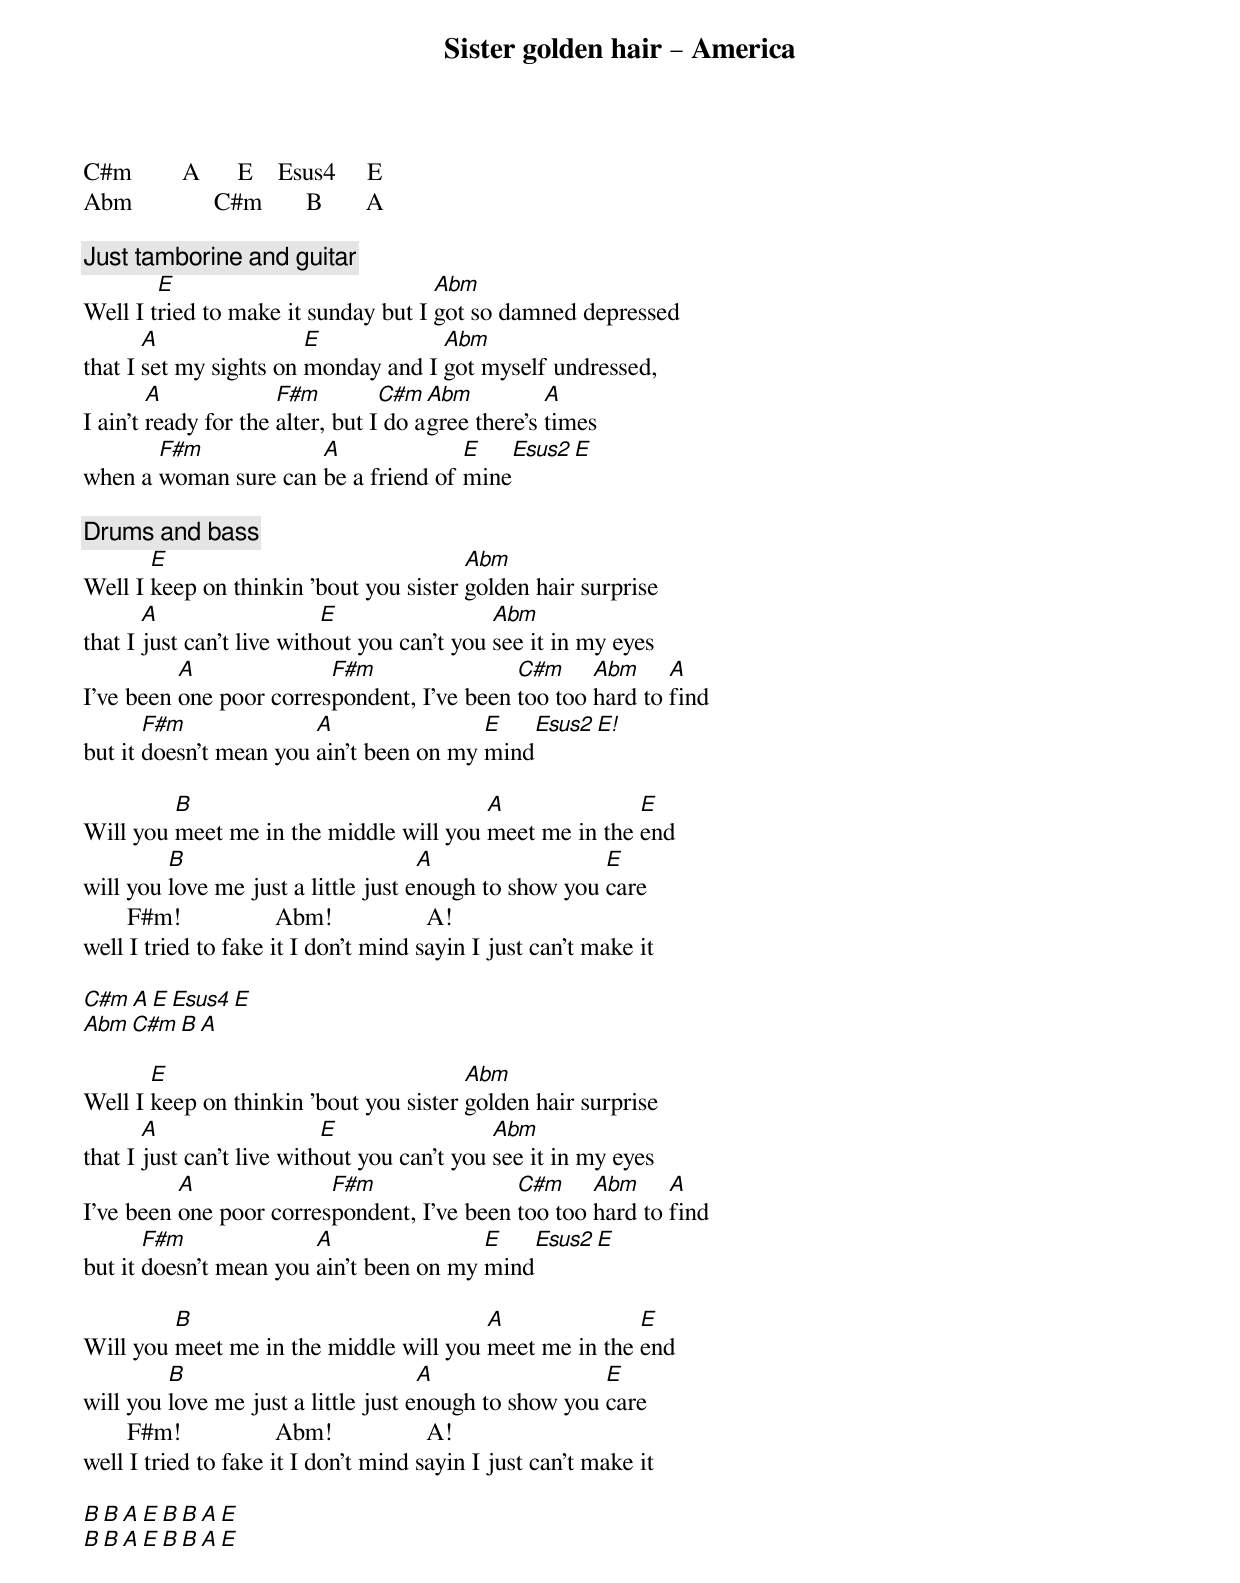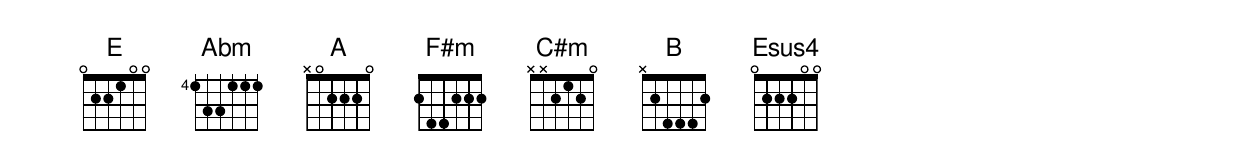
Sister golden hair – America

C#m        A      E    Esus4     E
Abm             C#m       B       A

[Just tamborine and guitar]
        E                            Abm
Well I tried to make it sunday but I got so damned depressed
       A                E            Abm
that I set my sights on monday and I got myself undressed,
        A             F#m         C#m  Abm          A
I ain't ready for the alter, but I do agree there's times
       F#m            A              E     Esus2   E
when a woman sure can be a friend of mine

[Drums and bass]
       E                                Abm
Well I keep on thinkin 'bout you sister golden hair surprise
       A                   E                 Abm
that I just can't live without you can't you see it in my eyes
          A              F#m                C#m     Abm     A
I've been one poor correspondent, I've been too too hard to find
       F#m              A                E     Esus2    E!
but it doesn't mean you ain't been on my mind

         B                              A              E
Will you meet me in the middle will you meet me in the end
         B                           A                 E
will you love me just a little just enough to show you care
       F#m!               Abm!               A!
well I tried to fake it I don't mind sayin I just can't make it

C#m        A      E    Esus4     E
Abm             C#m       B       A

       E                                Abm
Well I keep on thinkin 'bout you sister golden hair surprise
       A                   E                 Abm
that I just can't live without you can't you see it in my eyes
          A              F#m                C#m     Abm     A
I've been one poor correspondent, I've been too too hard to find
       F#m              A                E     Esus2    E
but it doesn't mean you ain't been on my mind

         B                              A              E
Will you meet me in the middle will you meet me in the end
         B                           A                 E
will you love me just a little just enough to show you care
       F#m!               Abm!               A!
well I tried to fake it I don't mind sayin I just can't make it

B      B     A      E        B        B       A        E
B      B     A      E        B        B       A        E
